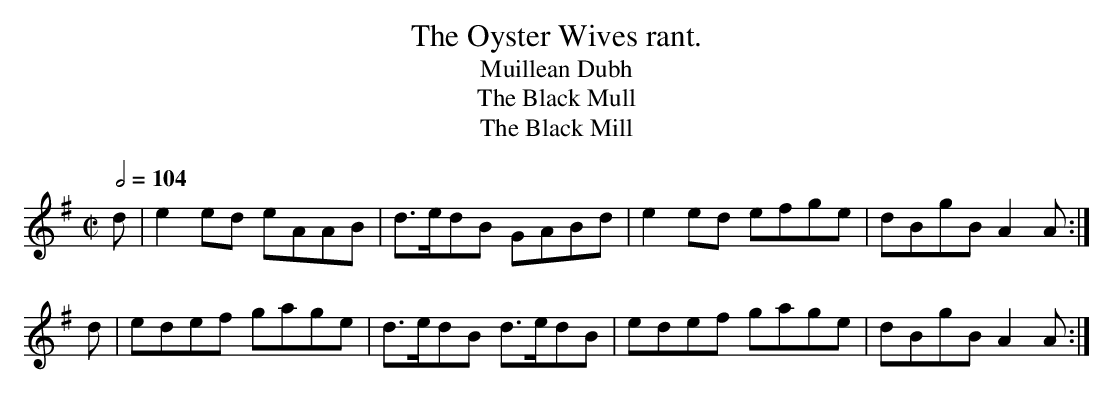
X:1
T:The Oyster Wives rant.
T:Muillean Dubh
T:The Black Mull
T:The Black Mill
M:C|
L:1/8
Q:1/2=104
K:A dorian
d|e2ed eAAB|d>edB GABd |e2ed efge|dBgB A2A:|
d|edef gage|d>edB d>edB|edef gage|dBgB A2A:|
